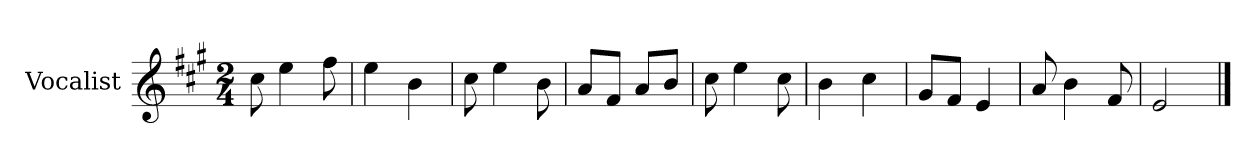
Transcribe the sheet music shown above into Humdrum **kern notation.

**kern
*part1
*staff1
*I"Vocalist
*k[f#c#g#]
*A:
*M2/4
=
8cc#
4ee
8ff#
=1
4ee
4b
=2
8cc#
4ee
8b
=3
8aL
8f#J
8aL
8bJ
=4
8cc#
4ee
8cc#
=5
4b
4cc#
=6
8g#L
8f#J
4e
=7
8a
4b
8f#
=8
2e
==
*-
